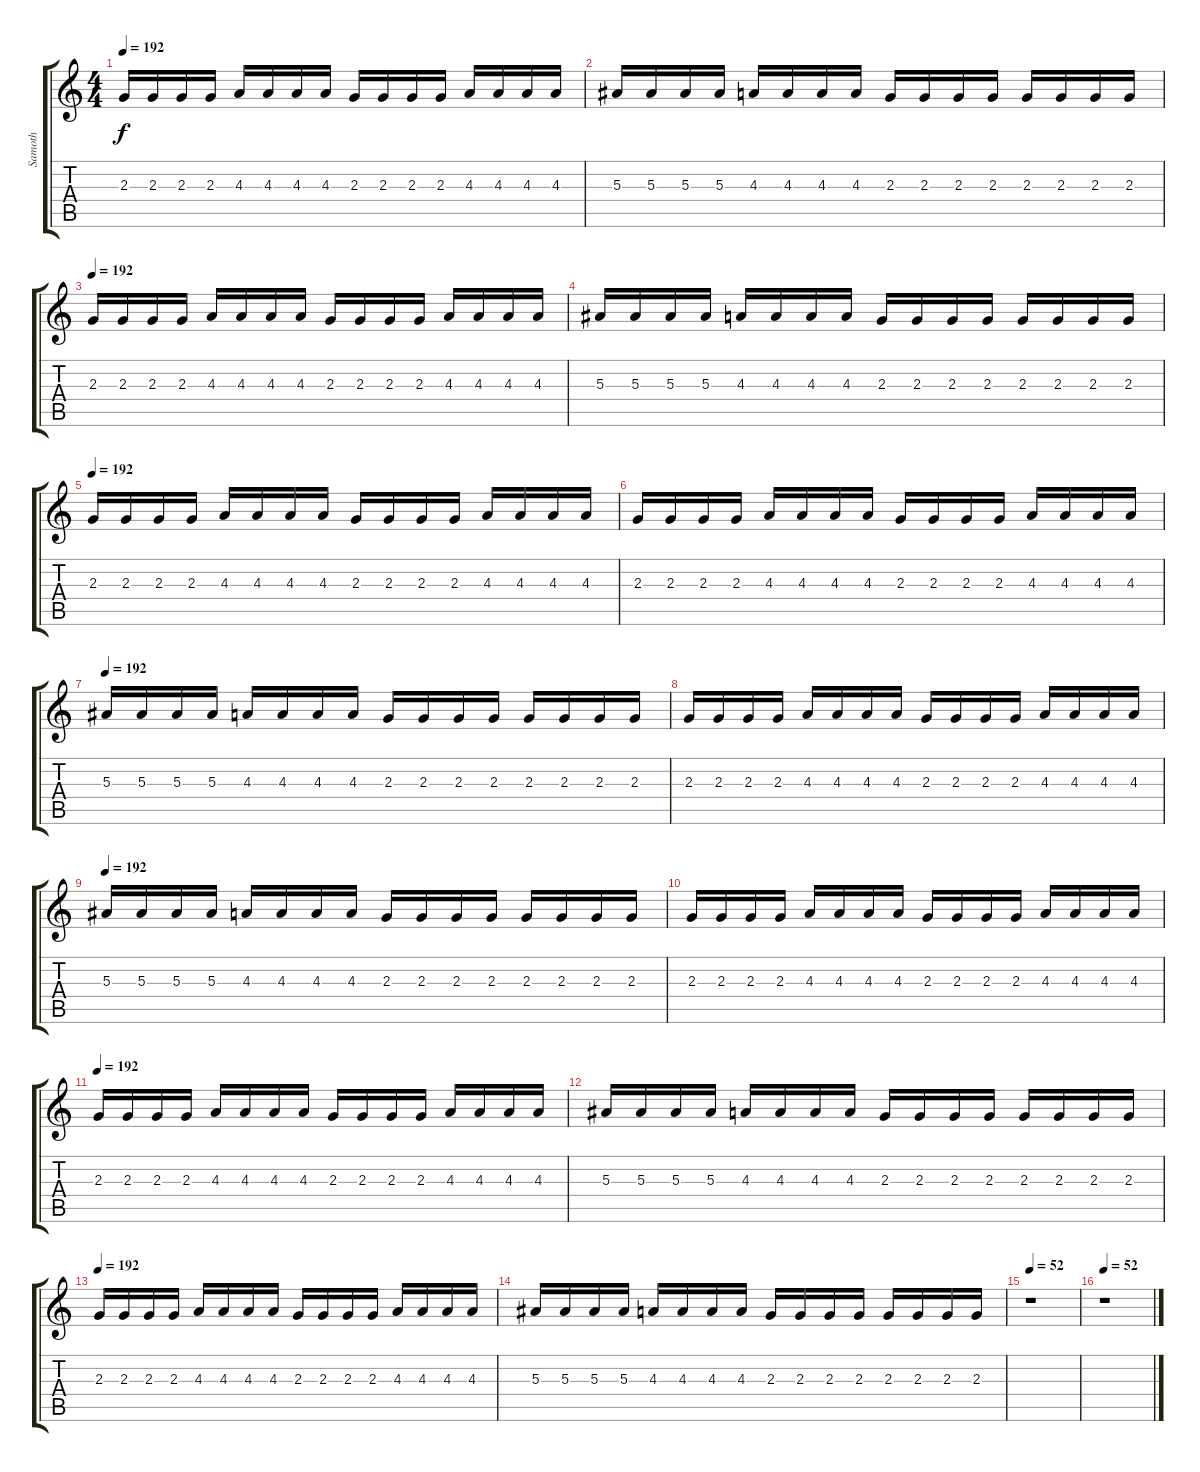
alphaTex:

\track ("Samoth" "Samoth") {instrument distortionguitar}
\staff {score tabs}
\tuning (D4 A3 F3 C3 G2 D2) {hide}
\ts (4 4)
\tempo 192
\clef g2
\ks c
2.3.16{dy f} 2.3.16 2.3.16 2.3.16 4.3.16 4.3.16 4.3.16 4.3.16 2.3.16 2.3.16 2.3.16 2.3.16 4.3.16 4.3.16 4.3.16 4.3.16 |
5.3.16 5.3.16 5.3.16 5.3.16 4.3.16 4.3.16 4.3.16 4.3.16 2.3.16 2.3.16 2.3.16 2.3.16 2.3.16 2.3.16 2.3.16 2.3.16 |
\tempo 192
2.3.16 2.3.16 2.3.16 2.3.16 4.3.16 4.3.16 4.3.16 4.3.16 2.3.16 2.3.16 2.3.16 2.3.16 4.3.16 4.3.16 4.3.16 4.3.16 |
5.3.16 5.3.16 5.3.16 5.3.16 4.3.16 4.3.16 4.3.16 4.3.16 2.3.16 2.3.16 2.3.16 2.3.16 2.3.16 2.3.16 2.3.16 2.3.16 |
\tempo 192
2.3.16 2.3.16 2.3.16 2.3.16 4.3.16 4.3.16 4.3.16 4.3.16 2.3.16 2.3.16 2.3.16 2.3.16 4.3.16 4.3.16 4.3.16 4.3.16 |
2.3.16 2.3.16 2.3.16 2.3.16 4.3.16 4.3.16 4.3.16 4.3.16 2.3.16 2.3.16 2.3.16 2.3.16 4.3.16 4.3.16 4.3.16 4.3.16 |
\tempo 192
5.3.16 5.3.16 5.3.16 5.3.16 4.3.16 4.3.16 4.3.16 4.3.16 2.3.16 2.3.16 2.3.16 2.3.16 2.3.16 2.3.16 2.3.16 2.3.16 |
2.3.16 2.3.16 2.3.16 2.3.16 4.3.16 4.3.16 4.3.16 4.3.16 2.3.16 2.3.16 2.3.16 2.3.16 4.3.16 4.3.16 4.3.16 4.3.16 |
\tempo 192
5.3.16 5.3.16 5.3.16 5.3.16 4.3.16 4.3.16 4.3.16 4.3.16 2.3.16 2.3.16 2.3.16 2.3.16 2.3.16 2.3.16 2.3.16 2.3.16 |
2.3.16 2.3.16 2.3.16 2.3.16 4.3.16 4.3.16 4.3.16 4.3.16 2.3.16 2.3.16 2.3.16 2.3.16 4.3.16 4.3.16 4.3.16 4.3.16 |
\tempo 192
2.3.16 2.3.16 2.3.16 2.3.16 4.3.16 4.3.16 4.3.16 4.3.16 2.3.16 2.3.16 2.3.16 2.3.16 4.3.16 4.3.16 4.3.16 4.3.16 |
5.3.16 5.3.16 5.3.16 5.3.16 4.3.16 4.3.16 4.3.16 4.3.16 2.3.16 2.3.16 2.3.16 2.3.16 2.3.16 2.3.16 2.3.16 2.3.16 |
\tempo 192
2.3.16 2.3.16 2.3.16 2.3.16 4.3.16 4.3.16 4.3.16 4.3.16 2.3.16 2.3.16 2.3.16 2.3.16 4.3.16 4.3.16 4.3.16 4.3.16 |
5.3.16 5.3.16 5.3.16 5.3.16 4.3.16 4.3.16 4.3.16 4.3.16 2.3.16 2.3.16 2.3.16 2.3.16 2.3.16 2.3.16 2.3.16 2.3.16 |
\tempo 52
r.1 |
\tempo 52
r.1
